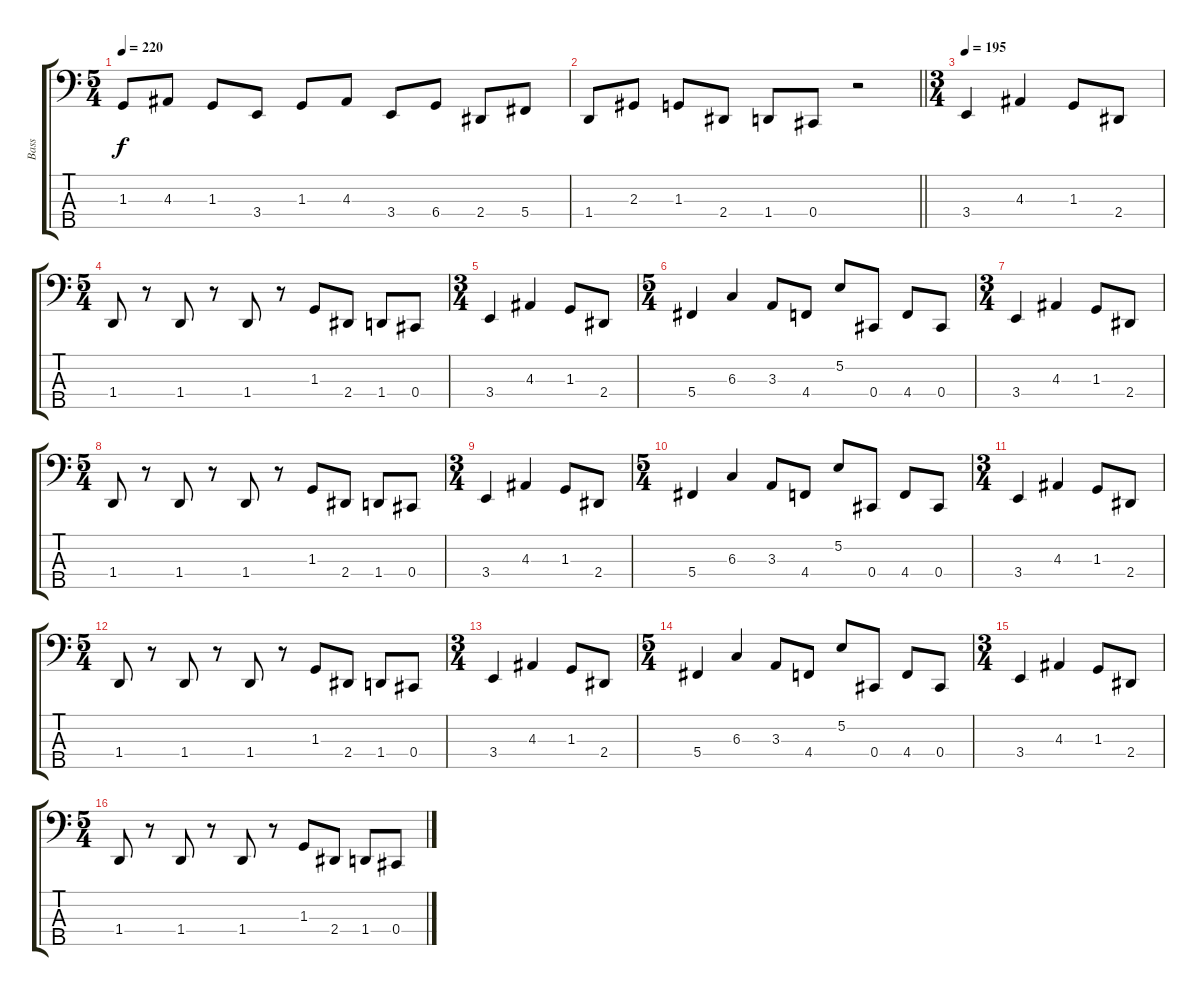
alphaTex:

\track ("Bass" "Bass") {instrument electricbassfinger}
\staff {score tabs}
\tuning (E2 B1 Gb1 Db1 Ab0) {hide}
\ts (5 4)
\tempo 220
\clef f4
\ks c
1.3.8{dy f} 4.3.8 1.3.8 3.4.8 1.3.8 4.3.8 3.4.8 6.4.8 2.4.8 5.4.8 |
\barLineRight lightlight
1.4.8 2.3.8 1.3.8 2.4.8 1.4.8 0.4.8 r.2 |
\ts (3 4)
\tempo 195
3.4.4 4.3.4 1.3.8 2.4.8 |
\ts (5 4)
1.4.8 r.8 1.4.8 r.8 1.4.8 r.8 1.3.8 2.4.8 1.4.8 0.4.8 |
\ts (3 4)
3.4.4 4.3.4 1.3.8 2.4.8 |
\ts (5 4)
5.4.4 6.3.4 3.3.8 4.4.8 5.2.8 0.4.8 4.4.8 0.4.8 |
\ts (3 4)
3.4.4 4.3.4 1.3.8 2.4.8 |
\ts (5 4)
1.4.8 r.8 1.4.8 r.8 1.4.8 r.8 1.3.8 2.4.8 1.4.8 0.4.8 |
\ts (3 4)
3.4.4 4.3.4 1.3.8 2.4.8 |
\ts (5 4)
5.4.4 6.3.4 3.3.8 4.4.8 5.2.8 0.4.8 4.4.8 0.4.8 |
\ts (3 4)
3.4.4 4.3.4 1.3.8 2.4.8 |
\ts (5 4)
1.4.8 r.8 1.4.8 r.8 1.4.8 r.8 1.3.8 2.4.8 1.4.8 0.4.8 |
\ts (3 4)
3.4.4 4.3.4 1.3.8 2.4.8 |
\ts (5 4)
5.4.4 6.3.4 3.3.8 4.4.8 5.2.8 0.4.8 4.4.8 0.4.8 |
\ts (3 4)
3.4.4 4.3.4 1.3.8 2.4.8 |
\ts (5 4)
1.4.8 r.8 1.4.8 r.8 1.4.8 r.8 1.3.8 2.4.8 1.4.8 0.4.8
